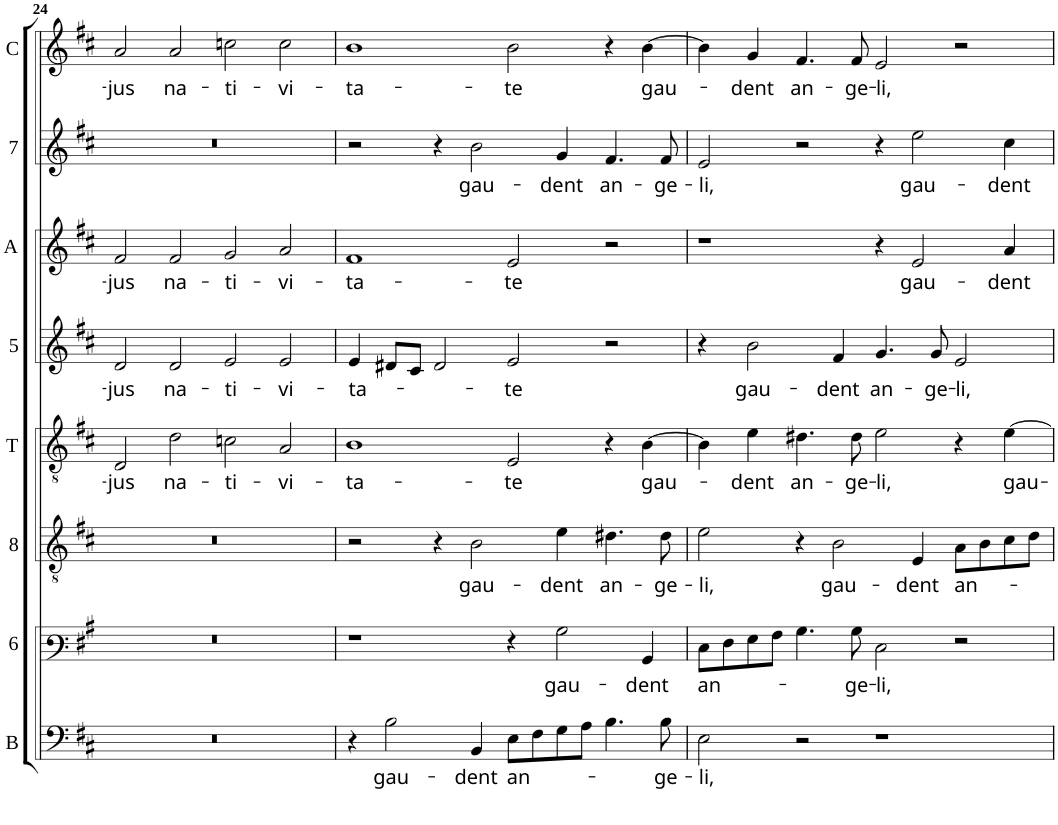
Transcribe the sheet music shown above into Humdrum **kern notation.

**kern	**text	**kern	**text	**kern	**text	**kern	**text	**kern	**text	**kern	**text	**kern	**text	**kern	**text
*part8	*part8	*part7	*part7	*part6	*part6	*part5	*part5	*part4	*part4	*part3	*part3	*part2	*part2	*part1	*part1
*staff8	*staff8	*staff7	*staff7	*staff6	*staff6	*staff5	*staff5	*staff4	*staff4	*staff3	*staff3	*staff2	*staff2	*staff1	*staff1
*I"Basis	*	*I"Sexta	*	*I"Octava	*	*I"Tenor	*	*I"Quinta	*	*I"Altus	*	*I"Septima	*	*I"Cantus	*
*I'B	*	*	*	*	*	*I'T	*	*	*	*I'A	*	*	*	*I'C	*
!!LO:PB:g=z
*clefF4	*	*clefF3	*	*clefGv2	*	*clefGv2	*	*clefG2	*	*clefG2	*	*clefG2	*	*clefG2	*
*k[f#c#]	*	*k[f#c#]	*	*k[f#c#]	*	*k[f#c#]	*	*k[f#c#]	*	*k[f#c#]	*	*k[f#c#]	*	*k[f#c#]	*
*D:	*	*D:	*	*D:	*	*D:	*	*D:	*	*D:	*	*D:	*	*D:	*
*M4/2	*	*M4/2	*	*M4/2	*	*M4/2	*	*M4/2	*	*M4/2	*	*M4/2	*	*M4/2	*
=24	=24	=24	=24	=24	=24	=24	=24	=24	=24	=24	=24	=24	=24	=24	=24
!	!	!	!	!	!	!	!LO:LY:b	!	!LO:LY:b	!	!LO:LY:b	!	!	!	!LO:LY:b
0r	.	0r	.	0r	.	2D/	-jus	2d/	-jus	2f#/	-jus	0r	.	2a/	-jus
!	!	!	!	!	!	!	!LO:LY:b	!	!LO:LY:b	!	!LO:LY:b	!	!	!	!LO:LY:b
.	.	.	.	.	.	2d\	na-	2d/	na-	2f#/	na-	.	.	2a/	na-
!	!	!	!	!	!	!	!LO:LY:b	!	!LO:LY:b	!	!LO:LY:b	!	!	!	!LO:LY:b
.	.	.	.	.	.	2cn\	-ti-	2e/	-ti-	2g/	-ti-	.	.	2ccn\	-ti-
!	!	!	!	!	!	!	!LO:LY:b	!	!LO:LY:b	!	!LO:LY:b	!	!	!	!LO:LY:b
.	.	.	.	.	.	2A/	-vi-	2e/	-vi-	2a/	-vi-	.	.	2cc\	-vi-
=25	=25	=25	=25	=25	=25	=25	=25	=25	=25	=25	=25	=25	=25	=25	=25
!	!	!	!	!	!	!	!LO:LY:b	!	!LO:LY:b	!	!LO:LY:b	!	!	!	!LO:LY:b
4r	.	1r	.	2r	.	1B	-ta-	4e/	-ta-	1f#	-ta-	2r	.	1b	-ta-
!	!LO:LY:b	!	!	!	!	!	!	!	!	!	!	!	!	!	!
2B\	gau-	.	.	.	.	.	.	8d#X/L	.	.	.	.	.	.	.
.	.	.	.	.	.	.	.	8c#/J	.	.	.	.	.	.	.
.	.	.	.	4r	.	.	.	2d#/	.	.	.	4r	.	.	.
!	!LO:LY:b	!	!	!	!LO:LY:b	!	!	!	!	!	!	!	!LO:LY:b	!	!
4BB/	-dent	.	.	2B\	gau-	.	.	.	.	.	.	2b\	gau-	.	.
!	!LO:LY:b	!	!	!	!	!	!LO:LY:b	!	!LO:LY:b	!	!LO:LY:b	!	!	!	!LO:LY:b
8E\L	an-	4r	.	.	.	2E/	-te	2e/	-te	2e/	-te	.	.	2b\	-te
8F#\	.	.	.	.	.	.	.	.	.	.	.	.	.	.	.
!	!	!	!LO:LY:b	!	!LO:LY:b	!	!	!	!	!	!	!	!LO:LY:b	!	!
8G\	.	2B\	gau-	4e\	-dent	.	.	.	.	.	.	4g/	-dent	.	.
8A\J	.	.	.	.	.	.	.	.	.	.	.	.	.	.	.
!	!	!	!	!	!LO:LY:b	!	!	!	!	!	!	!	!LO:LY:b	!	!
4.B\	.	.	.	4.d#X\	an-	4r	.	2r	.	2r	.	4.f#/	an-	4r	.
!	!	!	!LO:LY:b	!	!	!	!LO:LY:b	!	!	!	!	!	!	!	!LO:LY:b
.	.	4BB/	-dent	.	.	[4B\	gau-	.	.	.	.	.	.	[4b\	gau-
!	!LO:LY:b	!	!	!	!LO:LY:b	!	!	!	!	!	!	!	!LO:LY:b	!	!
8B\	-ge-	.	.	8d#\	-ge-	.	.	.	.	.	.	8f#/	-ge-	.	.
=26	=26	=26	=26	=26	=26	=26	=26	=26	=26	=26	=26	=26	=26	=26	=26
!	!LO:LY:b	!	!LO:LY:b	!	!LO:LY:b	!	!	!	!	!	!	!	!LO:LY:b	!	!
2E\	-li,	8E\L	an-	2e\	-li,	4B\]	.	4r	.	1r	.	2e/	-li,	4b\]	.
.	.	8F#\	.	.	.	.	.	.	.	.	.	.	.	.	.
!	!	!	!	!	!	!	!LO:LY:b	!	!LO:LY:b	!	!	!	!	!	!LO:LY:b
.	.	8G\	.	.	.	4e\	-dent	2b\	gau-	.	.	.	.	4g/	-dent
.	.	8A\J	.	.	.	.	.	.	.	.	.	.	.	.	.
!	!	!	!	!	!	!	!LO:LY:b	!	!	!	!	!	!	!	!LO:LY:b
2r	.	4.B\	.	4r	.	4.d#X\	an-	.	.	.	.	2r	.	4.f#/	an-
!	!	!	!	!	!LO:LY:b	!	!	!	!LO:LY:b	!	!	!	!	!	!
.	.	.	.	2B\	gau-	.	.	4f#/	-dent	.	.	.	.	.	.
!	!	!	!LO:LY:b	!	!	!	!LO:LY:b	!	!	!	!	!	!	!	!LO:LY:b
.	.	8B\	-ge-	.	.	8d#\	-ge-	.	.	.	.	.	.	8f#/	-ge-
!	!	!	!LO:LY:b	!	!	!	!LO:LY:b	!	!LO:LY:b	!	!	!	!	!	!LO:LY:b
1r	.	2E\	-li,	.	.	2e\	-li,	4.g/	an-	4r	.	4r	.	2e/	-li,
!	!	!	!	!	!LO:LY:b	!	!	!	!	!	!LO:LY:b	!	!LO:LY:b	!	!
.	.	.	.	4E/	-dent	.	.	.	.	2e/	gau-	2ee\	gau-	.	.
!	!	!	!	!	!	!	!	!	!LO:LY:b	!	!	!	!	!	!
.	.	.	.	.	.	.	.	8g/	-ge-	.	.	.	.	.	.
!	!	!	!	!	!LO:LY:b	!	!	!	!LO:LY:b	!	!	!	!	!	!
.	.	2r	.	8A\L	an-	4r	.	2e/	-li,	.	.	.	.	2r	.
.	.	.	.	8B\	.	.	.	.	.	.	.	.	.	.	.
!	!	!	!	!	!	!	!LO:LY:b	!	!	!	!LO:LY:b	!	!LO:LY:b	!	!
.	.	.	.	8c#\	.	[4e\	gau-	.	.	4a/	-dent	4cc#\	-dent	.	.
.	.	.	.	8d\J	.	.	.	.	.	.	.	.	.	.	.
=	=	=	=	=	=	=	=	=	=	=	=	=	=	=	=
*-	*-	*-	*-	*-	*-	*-	*-	*-	*-	*-	*-	*-	*-	*-	*-
